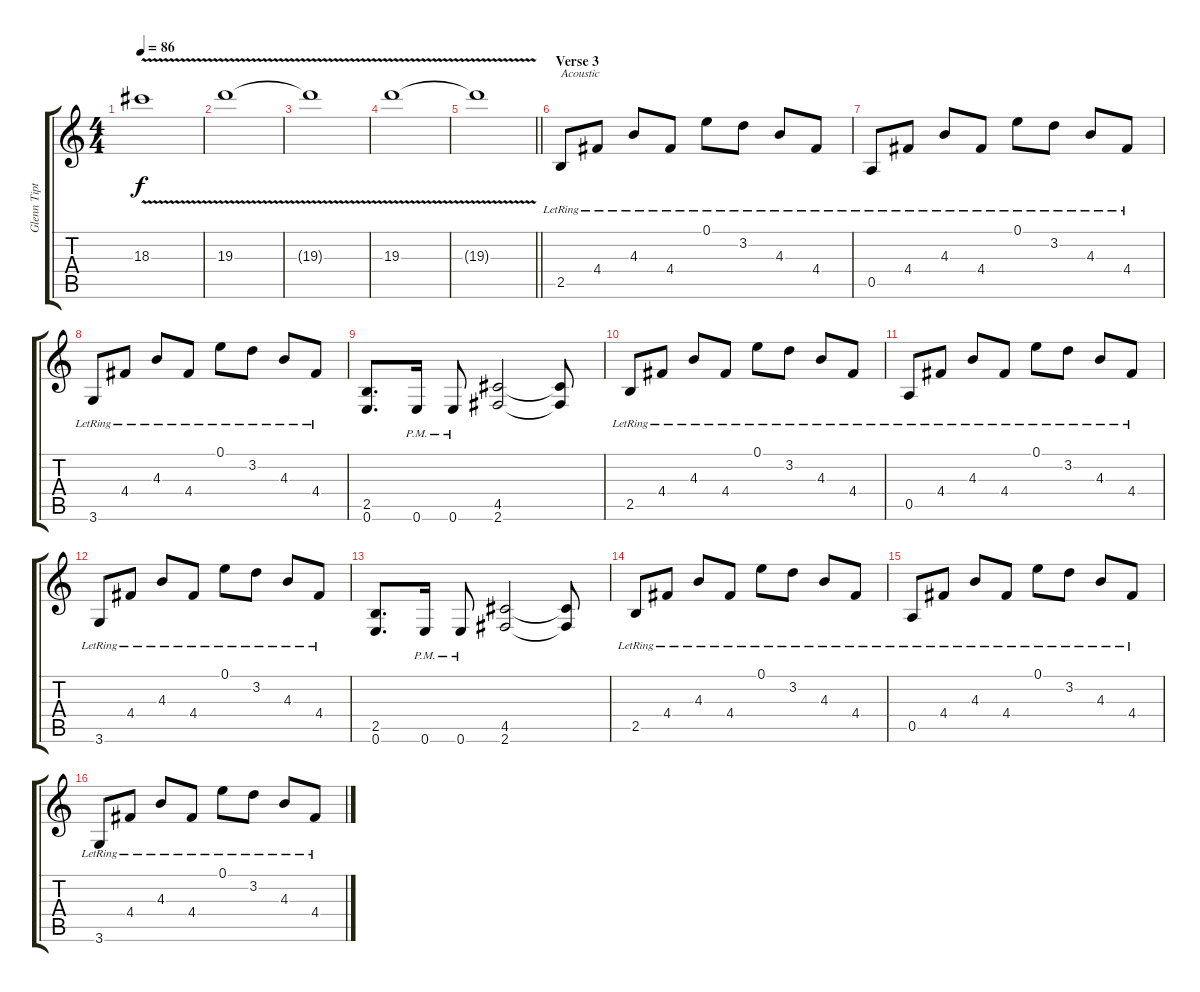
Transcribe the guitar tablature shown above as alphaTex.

\track ("Glenn Tipton" "Glenn Tipt") {instrument acousticguitarsteel}
\staff {score tabs}
\tuning (E4 B3 G3 D3 A2 E2) {hide}
\ts (4 4)
\tempo 86
\clef g2
\ks c
18.3{v}.1{dy f} |
19.3{v}.1 |
19.3{t}.1 |
19.3{v}.1{instrument guitarharmonics} |
\barLineRight lightlight
19.3{t}.1 |
\section ("" "Verse 3")
2.5{lr}.8{txt "Acoustic" instrument acousticguitarsteel} 4.4{lr}.8 4.3{lr}.8 4.4{lr}.8 0.1{lr}.8 3.2{lr}.8 4.3{lr}.8 4.4{lr}.8 |
0.5{lr}.8 4.4{lr}.8 4.3{lr}.8 4.4{lr}.8 0.1{lr}.8 3.2{lr}.8 4.3{lr}.8 4.4{lr}.8 |
3.6{lr}.8 4.4{lr}.8 4.3{lr}.8 4.4{lr}.8 0.1{lr}.8 3.2{lr}.8 4.3{lr}.8 4.4{lr}.8 |
(2.5 0.6).8{d} 0.6{pm}.16 0.6{pm}.8 (4.5 2.6).2 (4.5{t} 2.6{t}).8 |
2.5{lr}.8 4.4{lr}.8 4.3{lr}.8 4.4{lr}.8 0.1{lr}.8 3.2{lr}.8 4.3{lr}.8 4.4{lr}.8 |
0.5{lr}.8 4.4{lr}.8 4.3{lr}.8 4.4{lr}.8 0.1{lr}.8 3.2{lr}.8 4.3{lr}.8 4.4{lr}.8 |
3.6{lr}.8 4.4{lr}.8 4.3{lr}.8 4.4{lr}.8 0.1{lr}.8 3.2{lr}.8 4.3{lr}.8 4.4{lr}.8 |
(2.5 0.6).8{d} 0.6{pm}.16 0.6{pm}.8 (4.5 2.6).2 (4.5{t} 2.6{t}).8 |
2.5{lr}.8 4.4{lr}.8 4.3{lr}.8 4.4{lr}.8 0.1{lr}.8 3.2{lr}.8 4.3{lr}.8 4.4{lr}.8 |
0.5{lr}.8 4.4{lr}.8 4.3{lr}.8 4.4{lr}.8 0.1{lr}.8 3.2{lr}.8 4.3{lr}.8 4.4{lr}.8 |
3.6{lr}.8 4.4{lr}.8 4.3{lr}.8 4.4{lr}.8 0.1{lr}.8 3.2{lr}.8 4.3{lr}.8 4.4{lr}.8
